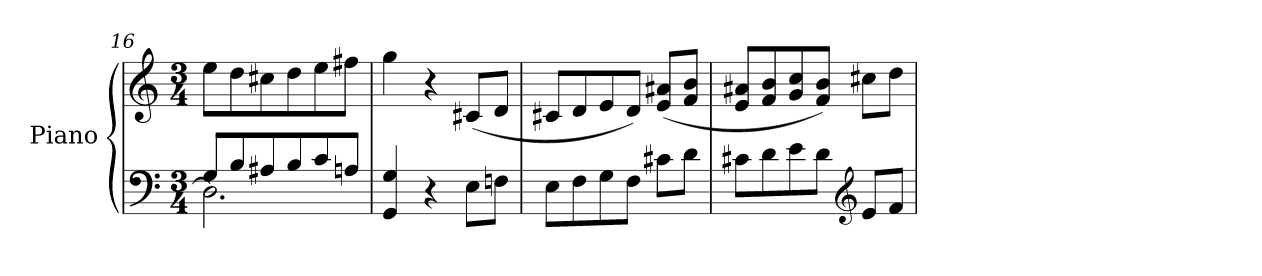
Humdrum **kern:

**kern	**kern
*part1	*part1
*staff2	*staff1
*I"Piano	*
*I'Pno.	*
*clefF4	*clefG2
*k[]	*k[]
*M3/4	*M3/4
=16	=16
*^	*
8G/L	2.D\]	8ee\L
8B/	.	8dd\
8A#X/	.	8cc#X\
8B/	.	8dd\
8c/	.	8ee\
8An/J	.	8ff#X\J
*v	*v	*
=17	=17
4GG/ 4G/	4gg\
4r	4r
8E\L	(<8c#X/L
8Fn\J	8d/J
=18	=18
8E\L	8c#X/L
8F\	8d/
8G\	8e/
8F\J	8d/J)
8c#X\L	(<8e/ 8a#X/L
8d\J	8f/ 8b/J
!!LO:LB:g=z
=19	=19
8c#X\L	8e/ 8a#X/L
8d\	8f/ 8b/
8e\	8g/ 8cc/
8d\J	8f/ 8b/J)
*clefG2	*
8e/L	8cc#X\L
8f/J	8dd\J
=	=
*-	*-
